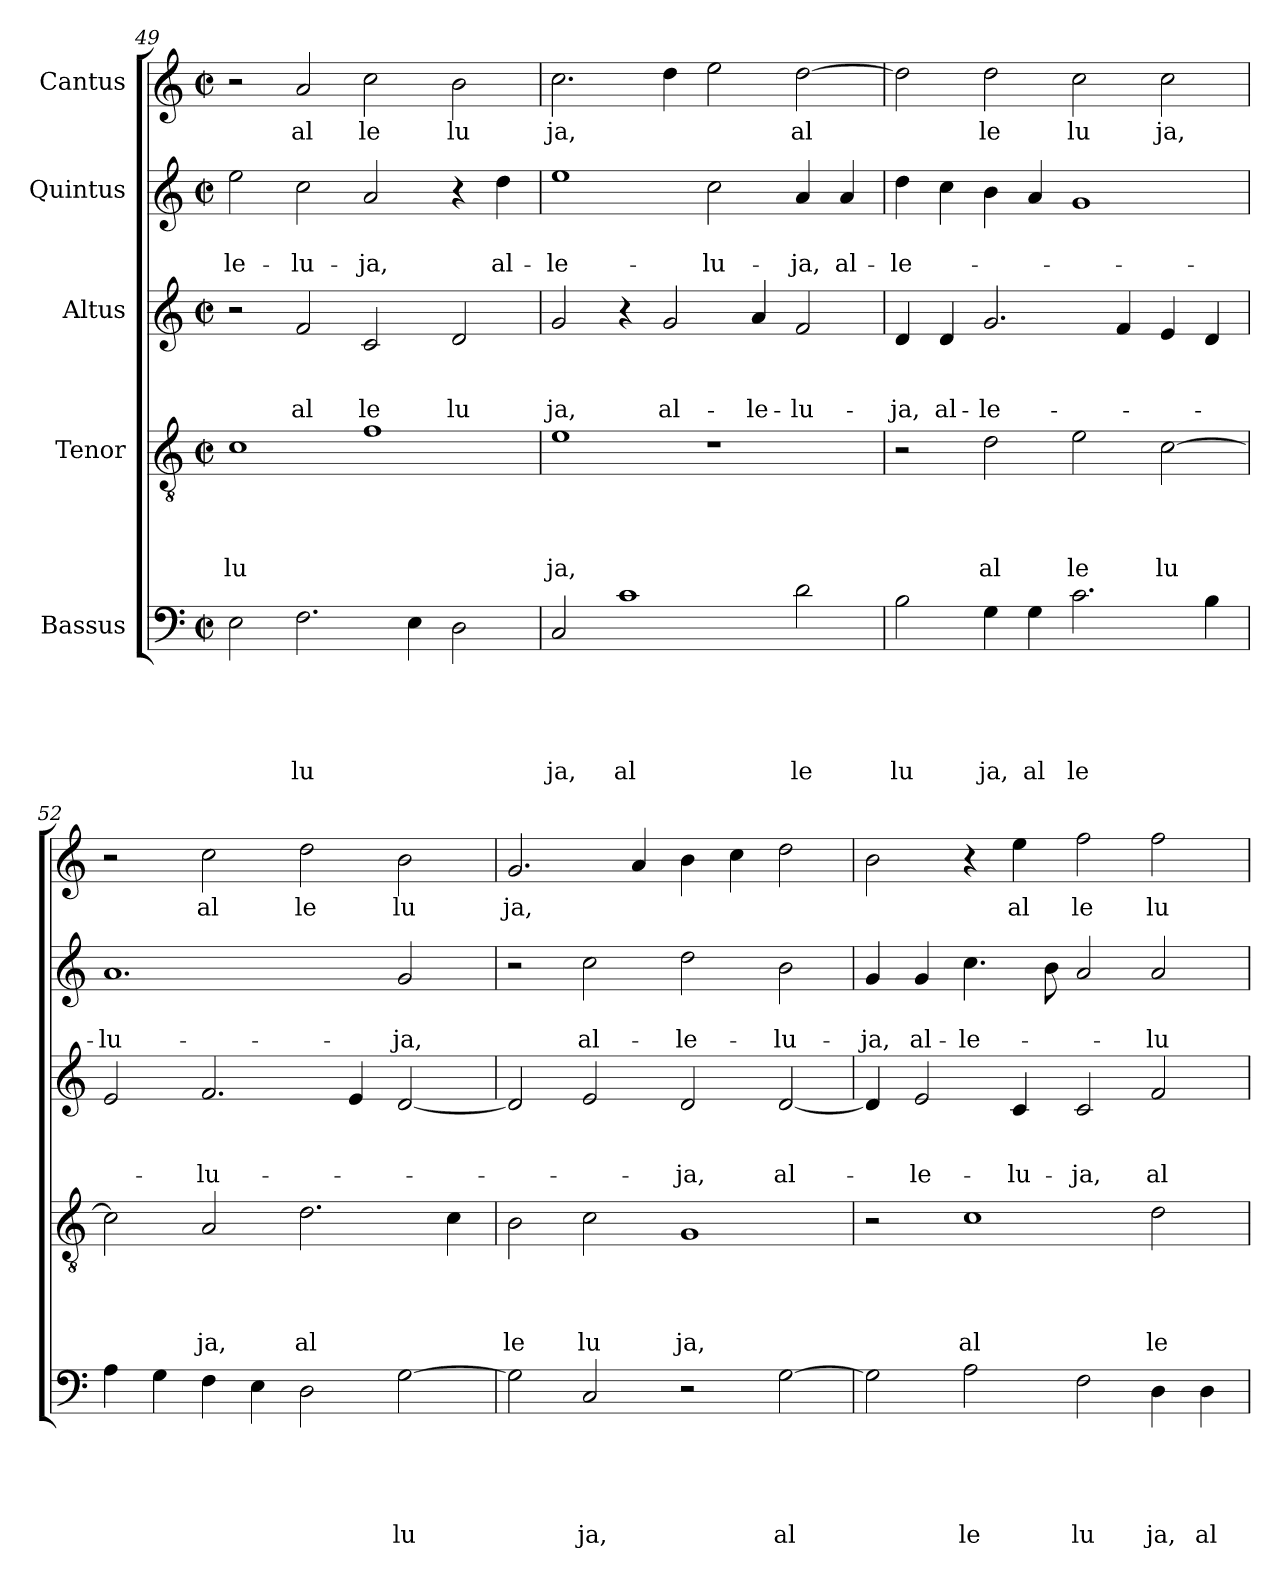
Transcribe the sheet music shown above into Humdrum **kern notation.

**kern	**text	**text	**text	**text	**text	**kern	**text	**text	**text	**text	**kern	**text	**text	**text	**kern	**text	**text	**kern	**text
*part5	*part5	*part5	*part5	*part5	*part5	*part4	*part4	*part4	*part4	*part4	*part3	*part3	*part3	*part3	*part2	*part2	*part2	*part1	*part1
*staff5	*staff5	*staff5	*staff5	*staff5	*staff5	*staff4	*staff4	*staff4	*staff4	*staff4	*staff3	*staff3	*staff3	*staff3	*staff2	*staff2	*staff2	*staff1	*staff1
*I"Bassus	*	*	*	*	*	*I"Tenor	*	*	*	*	*I"Altus	*	*	*	*I"Quintus	*	*	*I"Cantus	*
*clefF4	*	*	*	*	*	*clefGv2	*	*	*	*	*clefG2	*	*	*	*clefG2	*	*	*clefG2	*
*k[]	*	*	*	*	*	*k[]	*	*	*	*	*k[]	*	*	*	*k[]	*	*	*k[]	*
*C:	*	*	*	*	*	*C:	*	*	*	*	*C:	*	*	*	*C:	*	*	*C:	*
*M2/2	*	*	*	*	*	*M2/2	*	*	*	*	*M2/2	*	*	*	*M2/2	*	*	*M2/2	*
*met(c|)	*	*	*	*	*	*met(c|)	*	*	*	*	*met(c|)	*	*	*	*met(c|)	*	*	*met(c|)	*
=49	=49	=49	=49	=49	=49	=49	=49	=49	=49	=49	=49	=49	=49	=49	=49	=49	=49	=49	=49
!	!	!	!	!	!	!	!	!	!	!LO:LY:b	!	!	!	!	!	!	!LO:LY:b	!	!
2E\	.	.	.	.	.	1c	.	.	.	lu	2r	.	.	.	2ee\	.	-le-	2r	.
!	!	!	!	!	!LO:LY:b	!	!	!	!	!	!	!	!	!LO:LY:b	!	!	!LO:LY:b	!	!LO:LY:b
2.F\	.	.	.	.	lu	.	.	.	.	.	2f/	.	.	al	2cc\	.	-lu-	2a/	al
!	!	!	!	!	!	!	!	!	!	!	!	!	!	!LO:LY:b	!	!	!LO:LY:b	!	!LO:LY:b
.	.	.	.	.	.	1f	.	.	.	.	2c/	.	.	le	2a/	.	-ja,	2cc\	le
4E\	.	.	.	.	.	.	.	.	.	.	.	.	.	.	.	.	.	.	.
!	!	!	!	!	!	!	!	!	!	!	!	!	!	!LO:LY:b	!	!	!	!	!LO:LY:b
2D\	.	.	.	.	.	.	.	.	.	.	2d/	.	.	lu	4r	.	.	2b\	lu
!	!	!	!	!	!	!	!	!	!	!	!	!	!	!	!	!	!LO:LY:b	!	!
.	.	.	.	.	.	.	.	.	.	.	.	.	.	.	4dd\	.	al-	.	.
!!LO:PB:g=z
=50	=50	=50	=50	=50	=50	=50	=50	=50	=50	=50	=50	=50	=50	=50	=50	=50	=50	=50	=50
!	!	!	!	!	!LO:LY:b	!	!	!	!	!LO:LY:b	!	!	!	!LO:LY:b	!	!	!LO:LY:b	!	!LO:LY:b
2C/	.	.	.	.	ja,	1e	.	.	.	ja,	2g/	.	.	ja,	1ee	.	-le-	2.cc\	ja,
!	!	!	!	!	!LO:LY:b	!	!	!	!	!	!	!	!	!	!	!	!	!	!
1c	.	.	.	.	al	.	.	.	.	.	4r	.	.	.	.	.	.	.	.
!	!	!	!	!	!	!	!	!	!	!	!	!	!	!LO:LY:b	!	!	!	!	!
.	.	.	.	.	.	.	.	.	.	.	2g/	.	.	al-	.	.	.	4dd\	.
!	!	!	!	!	!	!	!	!	!	!	!	!	!	!	!	!	!LO:LY:b	!	!
.	.	.	.	.	.	1r	.	.	.	.	.	.	.	.	2cc\	.	-lu-	2ee\	.
!	!	!	!	!	!	!	!	!	!	!	!	!	!	!LO:LY:b	!	!	!	!	!
.	.	.	.	.	.	.	.	.	.	.	4a/	.	.	-le-	.	.	.	.	.
!	!	!	!	!	!LO:LY:b	!	!	!	!	!	!	!	!	!LO:LY:b	!	!	!LO:LY:b	!	!LO:LY:b
2d\	.	.	.	.	le	.	.	.	.	.	2f/	.	.	-lu-	4a/	.	-ja,	[>2dd\	al
!	!	!	!	!	!	!	!	!	!	!	!	!	!	!	!	!	!LO:LY:b	!	!
.	.	.	.	.	.	.	.	.	.	.	.	.	.	.	4a/	.	al-	.	.
=51	=51	=51	=51	=51	=51	=51	=51	=51	=51	=51	=51	=51	=51	=51	=51	=51	=51	=51	=51
!	!	!	!	!	!LO:LY:b	!	!	!	!	!	!	!	!	!LO:LY:b	!	!	!LO:LY:b	!	!
2B\	.	.	.	.	lu	2r	.	.	.	.	4d/	.	.	-ja,	4dd\	.	-le-	2dd\]	.
!	!	!	!	!	!	!	!	!	!	!	!	!	!	!LO:LY:b	!	!	!	!	!
.	.	.	.	.	.	.	.	.	.	.	4d/	.	.	al-	4cc\	.	.	.	.
!	!	!	!	!	!LO:LY:b	!	!	!	!	!LO:LY:b	!	!	!	!LO:LY:b	!	!	!	!	!LO:LY:b
4G\	.	.	.	.	ja,	2d\	.	.	.	al	2.g/	.	.	-le-	4b\	.	.	2dd\	le
!	!	!	!	!	!LO:LY:b	!	!	!	!	!	!	!	!	!	!	!	!	!	!
4G\	.	.	.	.	al	.	.	.	.	.	.	.	.	.	4a/	.	.	.	.
!	!	!	!	!	!LO:LY:b	!	!	!	!	!LO:LY:b	!	!	!	!	!	!	!	!	!LO:LY:b
2.c\	.	.	.	.	le	2e\	.	.	.	le	.	.	.	.	1g	.	.	2cc\	lu
.	.	.	.	.	.	.	.	.	.	.	4f/	.	.	.	.	.	.	.	.
!	!	!	!	!	!	!	!	!	!	!LO:LY:b	!	!	!	!	!	!	!	!	!LO:LY:b
.	.	.	.	.	.	[>2c\	.	.	.	lu	4e/	.	.	.	.	.	.	2cc\	ja,
4B\	.	.	.	.	.	.	.	.	.	.	4d/	.	.	.	.	.	.	.	.
=52	=52	=52	=52	=52	=52	=52	=52	=52	=52	=52	=52	=52	=52	=52	=52	=52	=52	=52	=52
!	!	!	!	!	!	!	!	!	!	!	!	!	!	!	!	!	!LO:LY:b	!	!
4A\	.	.	.	.	.	2c\]	.	.	.	.	2e/	.	.	.	1.a	.	-lu-	2r	.
4G\	.	.	.	.	.	.	.	.	.	.	.	.	.	.	.	.	.	.	.
!	!	!	!	!	!	!	!	!	!	!LO:LY:b	!	!	!	!LO:LY:b	!	!	!	!	!LO:LY:b
4F\	.	.	.	.	.	2A/	.	.	.	ja,	2.f/	.	.	-lu-	.	.	.	2cc\	al
4E\	.	.	.	.	.	.	.	.	.	.	.	.	.	.	.	.	.	.	.
!	!	!	!	!	!	!	!	!	!	!LO:LY:b	!	!	!	!	!	!	!	!	!LO:LY:b
2D\	.	.	.	.	.	2.d\	.	.	.	al	.	.	.	.	.	.	.	2dd\	le
.	.	.	.	.	.	.	.	.	.	.	4e/	.	.	.	.	.	.	.	.
!	!	!	!	!	!LO:LY:b	!	!	!	!	!	!	!	!	!	!	!	!LO:LY:b	!	!LO:LY:b
[>2G\	.	.	.	.	lu	.	.	.	.	.	[<2d/	.	.	.	2g/	.	-ja,	2b\	lu
.	.	.	.	.	.	4c\	.	.	.	.	.	.	.	.	.	.	.	.	.
=53	=53	=53	=53	=53	=53	=53	=53	=53	=53	=53	=53	=53	=53	=53	=53	=53	=53	=53	=53
!	!	!	!	!	!	!	!	!	!	!LO:LY:b	!	!	!	!	!	!	!	!	!LO:LY:b
2G\]	.	.	.	.	.	2B\	.	.	.	le	2d/]	.	.	.	2r	.	.	2.g/	ja,
!	!	!	!	!	!LO:LY:b	!	!	!	!	!LO:LY:b	!	!	!	!	!	!	!LO:LY:b	!	!
2C/	.	.	.	.	ja,	2c\	.	.	.	lu	2e/	.	.	.	2cc\	.	al-	.	.
.	.	.	.	.	.	.	.	.	.	.	.	.	.	.	.	.	.	4a/	.
!	!	!	!	!	!	!	!	!	!	!LO:LY:b	!	!	!	!LO:LY:b	!	!	!LO:LY:b	!	!
2r	.	.	.	.	.	1G	.	.	.	ja,	2d/	.	.	-ja,	2dd\	.	-le-	4b\	.
.	.	.	.	.	.	.	.	.	.	.	.	.	.	.	.	.	.	4cc\	.
!	!	!	!	!	!LO:LY:b	!	!	!	!	!	!	!	!	!LO:LY:b	!	!	!LO:LY:b	!	!
[>2G\	.	.	.	.	al	.	.	.	.	.	[<2d/	.	.	al-	2b\	.	-lu-	2dd\	.
=54	=54	=54	=54	=54	=54	=54	=54	=54	=54	=54	=54	=54	=54	=54	=54	=54	=54	=54	=54
!	!	!	!	!	!	!	!	!	!	!	!	!	!	!	!	!	!LO:LY:b	!	!
2G\]	.	.	.	.	.	2r	.	.	.	.	4d/]	.	.	.	4g/	.	-ja,	2b\	.
!	!	!	!	!	!	!	!	!	!	!	!	!	!	!LO:LY:b	!	!	!LO:LY:b	!	!
.	.	.	.	.	.	.	.	.	.	.	2e/	.	.	-le-	4g/	.	al-	.	.
!	!	!	!	!	!LO:LY:b	!	!	!	!	!LO:LY:b	!	!	!	!	!	!	!LO:LY:b	!	!
2A\	.	.	.	.	le	1c	.	.	.	al	.	.	.	.	4.cc\	.	-le-	4r	.
!	!	!	!	!	!	!	!	!	!	!	!	!	!	!LO:LY:b	!	!	!	!	!LO:LY:b
.	.	.	.	.	.	.	.	.	.	.	4c/	.	.	-lu-	.	.	.	4ee\	al
.	.	.	.	.	.	.	.	.	.	.	.	.	.	.	8b\	.	.	.	.
!	!	!	!	!	!LO:LY:b	!	!	!	!	!	!	!	!	!LO:LY:b	!	!	!	!	!LO:LY:b
2F\	.	.	.	.	lu	.	.	.	.	.	2c/	.	.	-ja,	2a/	.	.	2ff\	le
!	!	!	!	!	!LO:LY:b	!	!	!	!	!LO:LY:b	!	!	!	!LO:LY:b	!	!	!LO:LY:b	!	!LO:LY:b
4D\	.	.	.	.	ja,	2d\	.	.	.	le	2f/	.	.	al-	2a/	.	-lu-	2ff\	lu
!	!	!	!	!	!LO:LY:b	!	!	!	!	!	!	!	!	!	!	!	!	!	!
4D\	.	.	.	.	al	.	.	.	.	.	.	.	.	.	.	.	.	.	.
=	=	=	=	=	=	=	=	=	=	=	=	=	=	=	=	=	=	=	=
*-	*-	*-	*-	*-	*-	*-	*-	*-	*-	*-	*-	*-	*-	*-	*-	*-	*-	*-	*-
